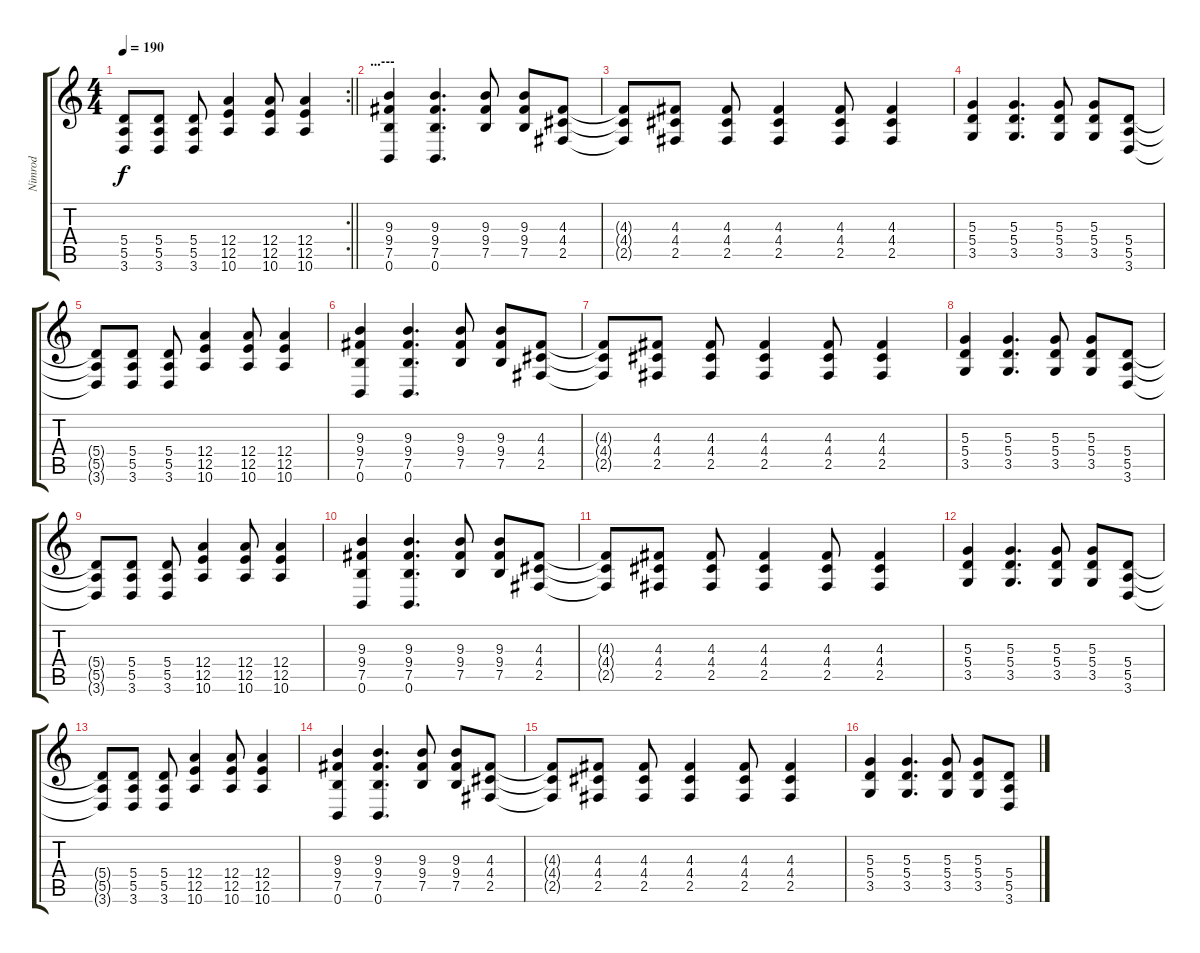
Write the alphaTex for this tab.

\track ("Nimrod" "Nimrod") {instrument distortionguitar}
\staff {score tabs}
\tuning (B3 Gb3 D3 A2 E2 B1) {hide}
\rc 2
\ts (4 4)
\tempo 190
\clef g2
\barLineRight lightlight
\ks c
(5.4{t} 5.5{t} 3.6{t}).8{dy f} (5.4 5.5 3.6).8 (5.4 5.5 3.6).8 (12.4 12.5 10.6).4 (12.4 12.5 10.6).8 (12.4 12.5 10.6).4 |
\section ("" "...---")
(9.3 9.4 7.5 0.6).4 (9.3 9.4 7.5 0.6).4{d} (9.3 9.4 7.5).8 (9.3 9.4 7.5).8 (4.3 4.4 2.5).8 |
(4.3{t} 4.4{t} 2.5{t}).8 (4.3 4.4 2.5).8 (4.3 4.4 2.5).8 (4.3 4.4 2.5).4 (4.3 4.4 2.5).8 (4.3 4.4 2.5).4 |
(5.3 5.4 3.5).4 (5.3 5.4 3.5).4{d} (5.3 5.4 3.5).8 (5.3 5.4 3.5).8 (5.4 5.5 3.6).8 |
(5.4{t} 5.5{t} 3.6{t}).8 (5.4 5.5 3.6).8 (5.4 5.5 3.6).8 (12.4 12.5 10.6).4 (12.4 12.5 10.6).8 (12.4 12.5 10.6).4 |
(9.3 9.4 7.5 0.6).4 (9.3 9.4 7.5 0.6).4{d} (9.3 9.4 7.5).8 (9.3 9.4 7.5).8 (4.3 4.4 2.5).8 |
(4.3{t} 4.4{t} 2.5{t}).8 (4.3 4.4 2.5).8 (4.3 4.4 2.5).8 (4.3 4.4 2.5).4 (4.3 4.4 2.5).8 (4.3 4.4 2.5).4 |
(5.3 5.4 3.5).4 (5.3 5.4 3.5).4{d} (5.3 5.4 3.5).8 (5.3 5.4 3.5).8 (5.4 5.5 3.6).8 |
(5.4{t} 5.5{t} 3.6{t}).8 (5.4 5.5 3.6).8 (5.4 5.5 3.6).8 (12.4 12.5 10.6).4 (12.4 12.5 10.6).8 (12.4 12.5 10.6).4 |
(9.3 9.4 7.5 0.6).4 (9.3 9.4 7.5 0.6).4{d} (9.3 9.4 7.5).8 (9.3 9.4 7.5).8 (4.3 4.4 2.5).8 |
(4.3{t} 4.4{t} 2.5{t}).8 (4.3 4.4 2.5).8 (4.3 4.4 2.5).8 (4.3 4.4 2.5).4 (4.3 4.4 2.5).8 (4.3 4.4 2.5).4 |
(5.3 5.4 3.5).4 (5.3 5.4 3.5).4{d} (5.3 5.4 3.5).8 (5.3 5.4 3.5).8 (5.4 5.5 3.6).8 |
(5.4{t} 5.5{t} 3.6{t}).8 (5.4 5.5 3.6).8 (5.4 5.5 3.6).8 (12.4 12.5 10.6).4 (12.4 12.5 10.6).8 (12.4 12.5 10.6).4 |
(9.3 9.4 7.5 0.6).4 (9.3 9.4 7.5 0.6).4{d} (9.3 9.4 7.5).8 (9.3 9.4 7.5).8 (4.3 4.4 2.5).8 |
(4.3{t} 4.4{t} 2.5{t}).8 (4.3 4.4 2.5).8 (4.3 4.4 2.5).8 (4.3 4.4 2.5).4 (4.3 4.4 2.5).8 (4.3 4.4 2.5).4 |
(5.3 5.4 3.5).4 (5.3 5.4 3.5).4{d} (5.3 5.4 3.5).8 (5.3 5.4 3.5).8 (5.4 5.5 3.6).8
